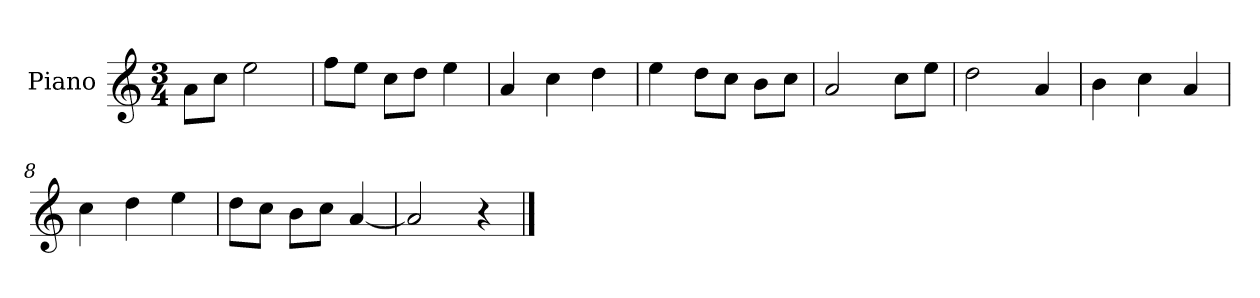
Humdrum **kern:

**kern
*part1
*staff1
*I"Piano
*I'P-no
*clefG2
*k[]
*M3/4
*MM176
=1
8a\L
8cc\J
2ee\
=2
8ff\L
8ee\J
8cc\L
8dd\J
4ee\
=3
4a/
4cc\
4dd\
=4
4ee\
8dd\L
8cc\J
8b\L
8cc\J
=5
2a/
8cc\L
8ee\J
=6
2dd\
4a/
=7
4b\
4cc\
4a/
=8
4cc\
4dd\
4ee\
=9
8dd\L
8cc\J
8b\L
8cc\J
[4a/
=10
2a/]
4r
==
*-
